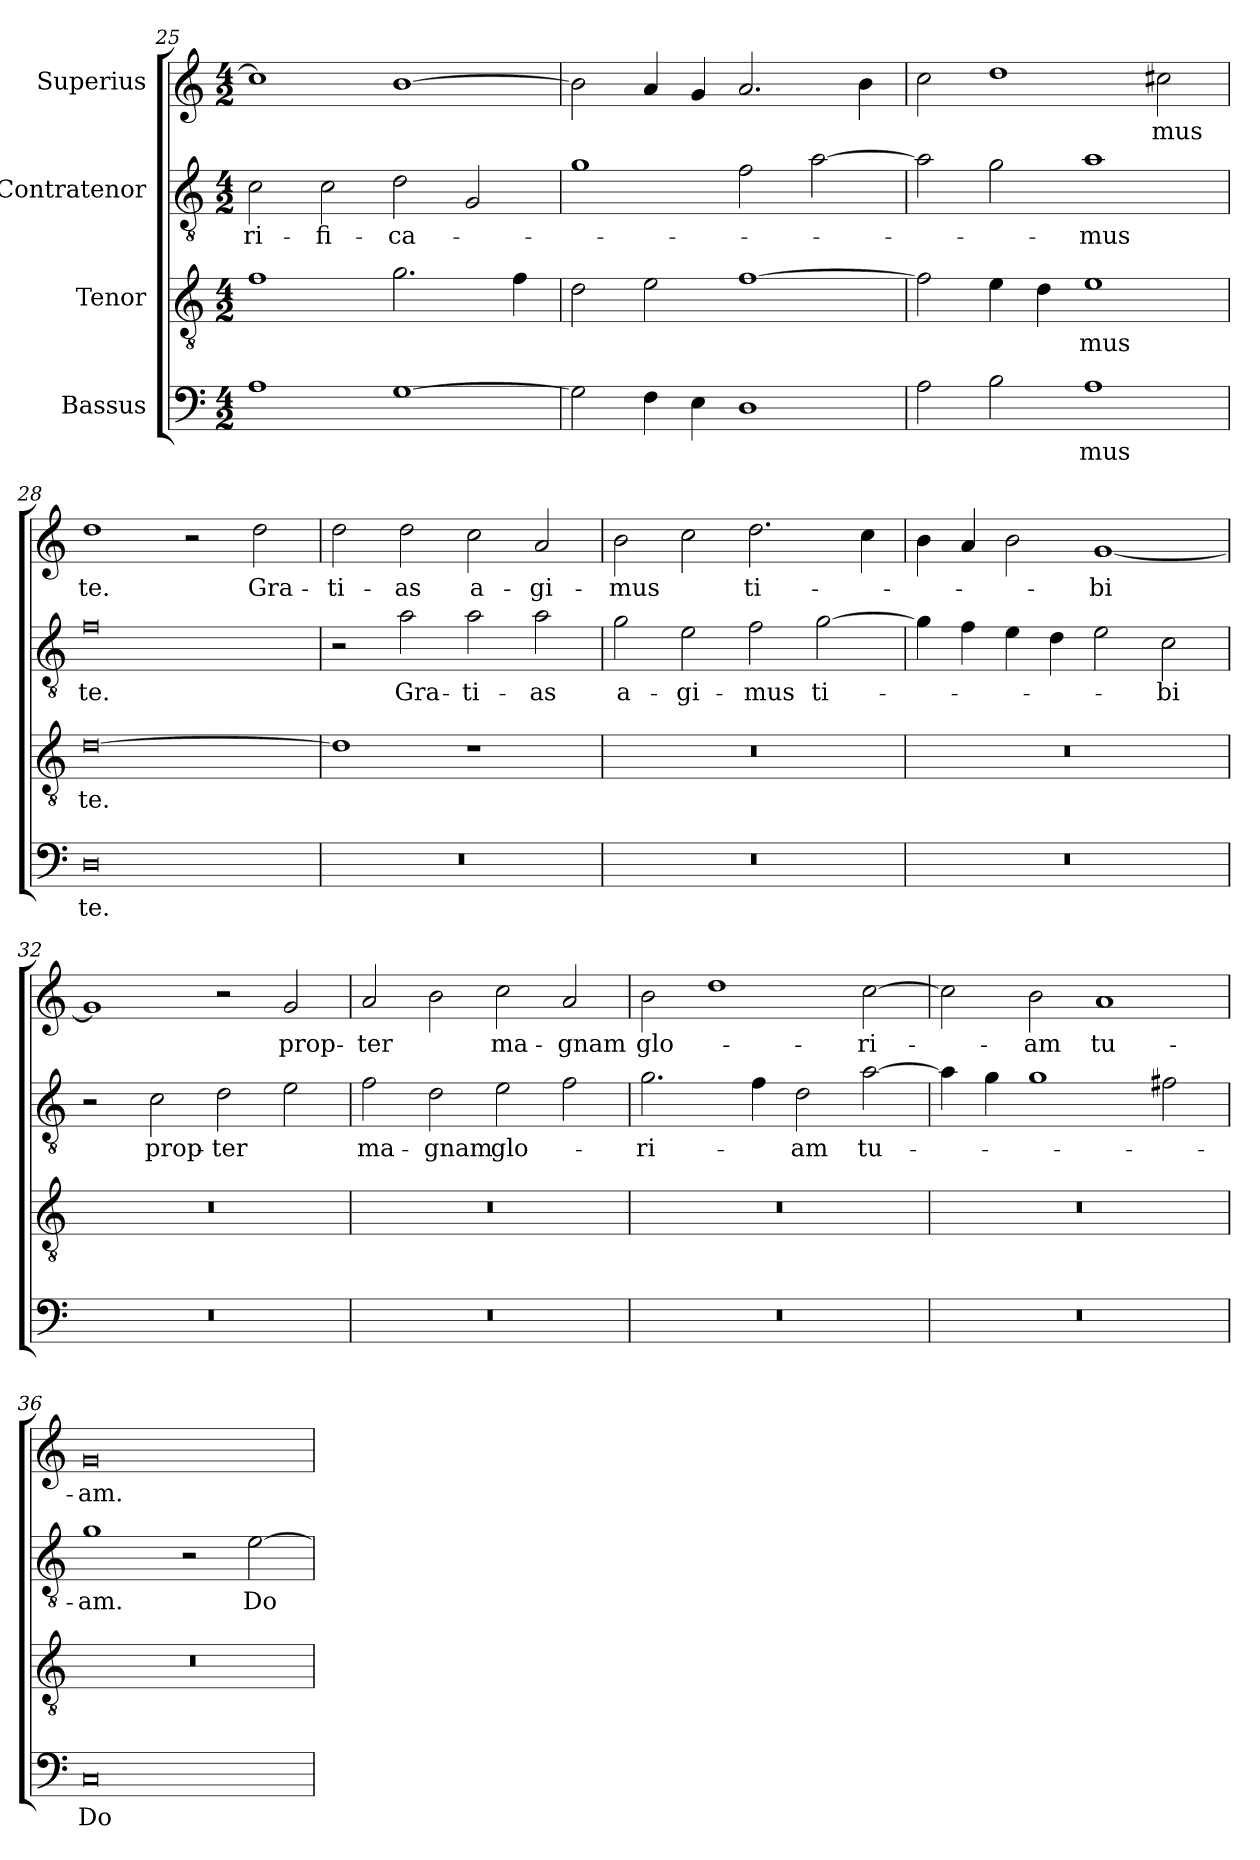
**kern	**text	**kern	**text	**kern	**text	**kern	**text
*part4	*part4	*part3	*part3	*part2	*part2	*part1	*part1
*staff4	*staff4	*staff3	*staff3	*staff2	*staff2	*staff1	*staff1
*I"Bassus	*	*I"Tenor	*	*I"Contratenor	*	*I"Superius	*
*clefF4	*	*clefGv2	*	*clefGv2	*	*clefG2	*
*k[]	*	*k[]	*	*k[]	*	*k[]	*
*M4/2	*	*M4/2	*	*M4/2	*	*M4/2	*
=25	=25	=25	=25	=25	=25	=25	=25
1A\	.	1f\	.	2c\	-ri-	1cc\]	.
.	.	.	.	2c\	-fi-	.	.
[1G\	.	2.g\	.	2d\	-ca-	[1b\	.
.	.	.	.	2G/	.	.	.
.	.	4f\	.	.	.	.	.
=26	=26	=26	=26	=26	=26	=26	=26
2G\]	.	2d\	.	1g\	.	2b\]	.
4F\	.	2e\	.	.	.	4a/	.
4E\	.	.	.	.	.	4g/	.
1D\	.	[1f\	.	2f\	.	2.a/	.
.	.	.	.	[2a\	.	.	.
.	.	.	.	.	.	4b\	.
=27	=27	=27	=27	=27	=27	=27	=27
2A\	.	2f\]	.	2a\]	.	2cc\	.
2B\	.	4e\	.	2g\	.	1dd\	.
.	.	4d\	.	.	.	.	.
1A\	-mus	1e\	-mus	1a\	-mus	.	.
.	.	.	.	.	.	2cc#X\	-mus
=28	=28	=28	=28	=28	=28	=28	=28
0D\	te.	[0d\	te.	0f\	te.	1dd\	te.
.	.	.	.	.	.	2r	.
.	.	.	.	.	.	2dd\	Gra-
=29	=29	=29	=29	=29	=29	=29	=29
0r	.	1d\]	.	2r	.	2dd\	-ti-
.	.	.	.	2a\	Gra-	2dd\	-as
.	.	1r	.	2a\	-ti-	2cc\	a-
.	.	.	.	2a\	-as	2a/	-gi-
=30	=30	=30	=30	=30	=30	=30	=30
0r	.	0r	.	2g\	a-	2b\	-mus
.	.	.	.	2e\	-gi-	2cc\	.
.	.	.	.	2f\	-mus	2.dd\	ti-
.	.	.	.	[2g\	ti-	.	.
.	.	.	.	.	.	4cc\	.
=31	=31	=31	=31	=31	=31	=31	=31
0r	.	0r	.	4g\]	.	4b\	.
.	.	.	.	4f\	.	4a/	.
.	.	.	.	4e\	.	2b\	.
.	.	.	.	4d\	.	.	.
.	.	.	.	2e\	.	[1g/	-bi
.	.	.	.	2c\	-bi	.	.
=32	=32	=32	=32	=32	=32	=32	=32
0r	.	0r	.	2r	.	1g/]	.
.	.	.	.	2c\	prop-	.	.
.	.	.	.	2d\	-ter	2r	.
.	.	.	.	2e\	.	2g/	prop-
=33	=33	=33	=33	=33	=33	=33	=33
0r	.	0r	.	2f\	ma-	2a/	-ter
.	.	.	.	2d\	-gnam	2b\	.
.	.	.	.	2e\	glo-	2cc\	ma-
.	.	.	.	2f\	.	2a/	-gnam
=34	=34	=34	=34	=34	=34	=34	=34
0r	.	0r	.	2.g\	-ri-	2b\	glo-
.	.	.	.	.	.	1dd\	.
.	.	.	.	4f\	.	.	.
.	.	.	.	2d\	-am	.	.
.	.	.	.	[2a\	tu-	[2cc\	-ri-
=35	=35	=35	=35	=35	=35	=35	=35
0r	.	0r	.	4a\]	.	2cc\]	.
.	.	.	.	4g\	.	.	.
.	.	.	.	1g\	.	2b\	-am
.	.	.	.	.	.	1a/	tu-
.	.	.	.	2f#X\	.	.	.
=36	=36	=36	=36	=36	=36	=36	=36
0C/	Do-	0r	.	1g\	-am.	0g/	-am.
.	.	.	.	2r	.	.	.
.	.	.	.	[2e\	Do-	.	.
=	=	=	=	=	=	=	=
*-	*-	*-	*-	*-	*-	*-	*-
